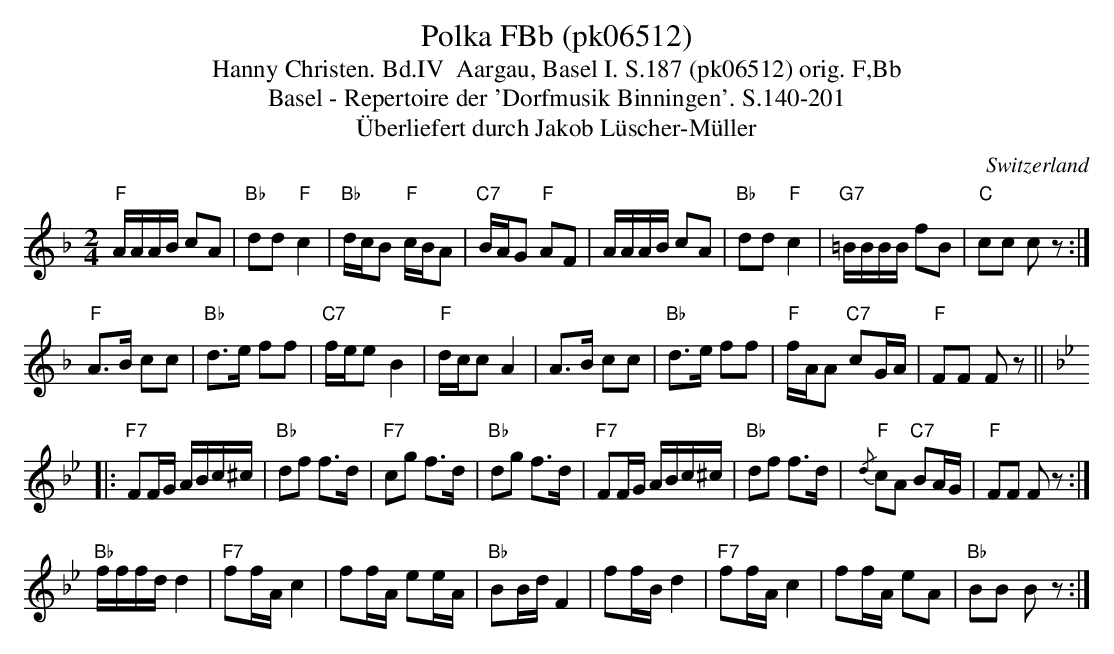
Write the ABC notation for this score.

X:1
T:Polka FBb (pk06512)
T:Hanny Christen. Bd.IV  Aargau, Basel I. S.187 (pk06512) orig. F,Bb
T: Basel - Repertoire der 'Dorfmusik Binningen'. S.140-201
T:Überliefert durch Jakob Lüscher-Müller
M:2/4
L:1/8
O:Switzerland
K:F major
"F"A/A/A/B/ cA | "Bb"dd"F"c2 | "Bb"d/c/B "F"c/B/A | "C7"B/A/G "F"AF | A/A/A/B/ cA | "Bb"dd"F"c2 | "G7"=B/B/B/B/ fB | "C"cc cz :|
"F"A>B cc | "Bb"d>e ff | "C7"f/e/e B2 | "F"d/c/c A2 | A>B cc | "Bb"d>e ff | "F"f/A/A "C7"cG/A/ | "F"FF Fz || [K:Bb]
|: "F7"FF/G/ A/B/c/^c/ | "Bb"df f>d | "F7"cg f>d | "Bb"dg f>d | "F7"FF/G/ A/B/c/^c/ | "Bb"df f>d | {/d}"F"cA "C7"BA/G/ | "F"FF Fz :|
"Bb"f/f/f/d/ d2 | "F7"ff/A/c2 | ff/A/ ee/A/ | "Bb"BB/d/F2 | ff/B/d2 | "F7"ff/A/c2 |  ff/A/ eA | "Bb"BB Bz :|
